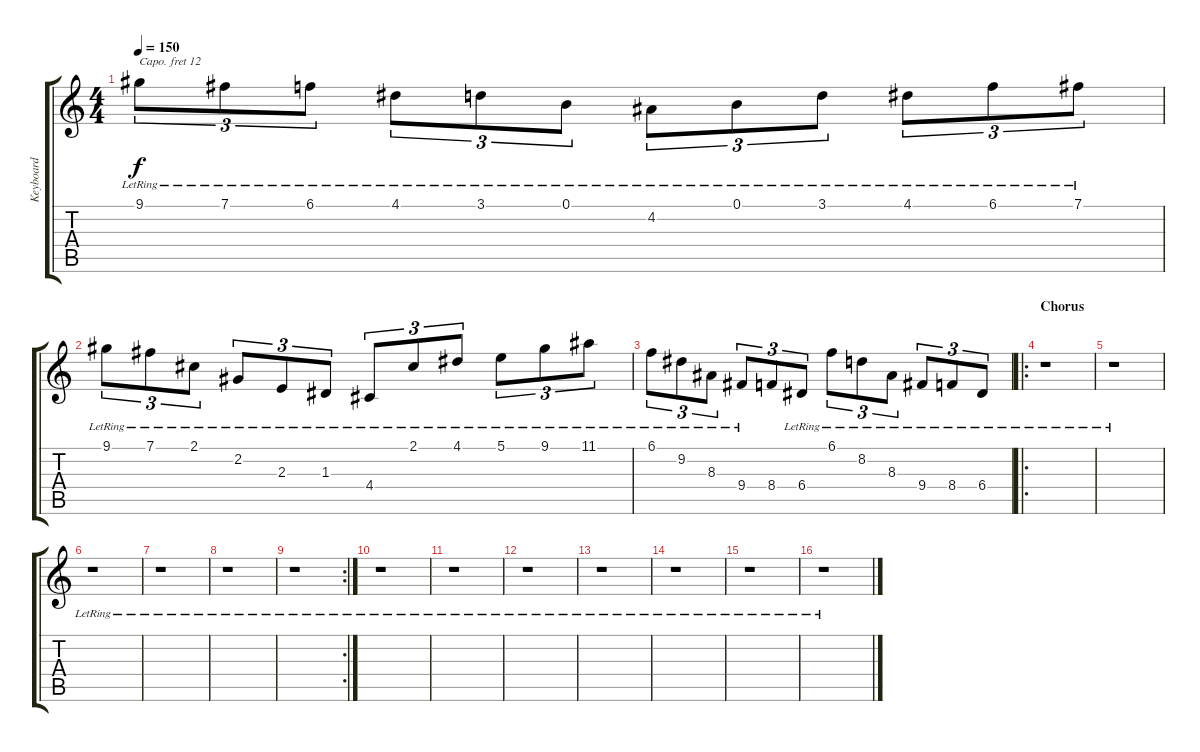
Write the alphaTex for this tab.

\track ("Keyboard" "Keyboard") {instrument orchestralharp}
\staff {score tabs}
\capo 12
\tuning (B3 Gb3 D3 A2 E2 B1) {hide}
\ts (4 4)
\tempo 150
\clef g2
\ks c
9.1{lr}.8{tu (3 2) dy f} 7.1{lr}.8{tu (3 2)} 6.1{lr}.8{tu (3 2)} 4.1{lr}.8{tu (3 2)} 3.1{lr}.8{tu (3 2)} 0.1{lr}.8{tu (3 2)} 4.2{lr}.8{tu (3 2)} 0.1{lr}.8{tu (3 2)} 3.1{lr}.8{tu (3 2)} 4.1{lr}.8{tu (3 2)} 6.1{lr}.8{tu (3 2)} 7.1{lr}.8{tu (3 2)} |
9.1{lr}.8{tu (3 2)} 7.1{lr}.8{tu (3 2)} 2.1{lr}.8{tu (3 2)} 2.2{lr}.8{tu (3 2)} 2.3{lr}.8{tu (3 2)} 1.3{lr}.8{tu (3 2)} 4.4{lr}.8{tu (3 2)} 2.1{lr}.8{tu (3 2)} 4.1{lr}.8{tu (3 2)} 5.1{lr}.8{tu (3 2)} 9.1{lr}.8{tu (3 2)} 11.1{lr}.8{tu (3 2)} |
6.1{lr}.8{tu (3 2)} 9.2{lr}.8{tu (3 2)} 8.3{lr}.8{tu (3 2)} 9.4{lr}.8{tu (3 2)} 8.4.8{tu (3 2)} 6.4{lr}.8{tu (3 2)} 6.1{lr}.8{tu (3 2)} 8.2{lr}.8{tu (3 2)} 8.3{lr}.8{tu (3 2)} 9.4{lr}.8{tu (3 2)} 8.4{lr}.8{tu (3 2)} 6.4{lr}.8{tu (3 2)} |
\ro
\section ("" "Chorus")
r.1 |
r.1 |
r.1 |
r.1 |
r.1 |
\rc 2
r.1 |
r.1 |
r.1 |
r.1 |
r.1 |
r.1 |
r.1 |
r.1
